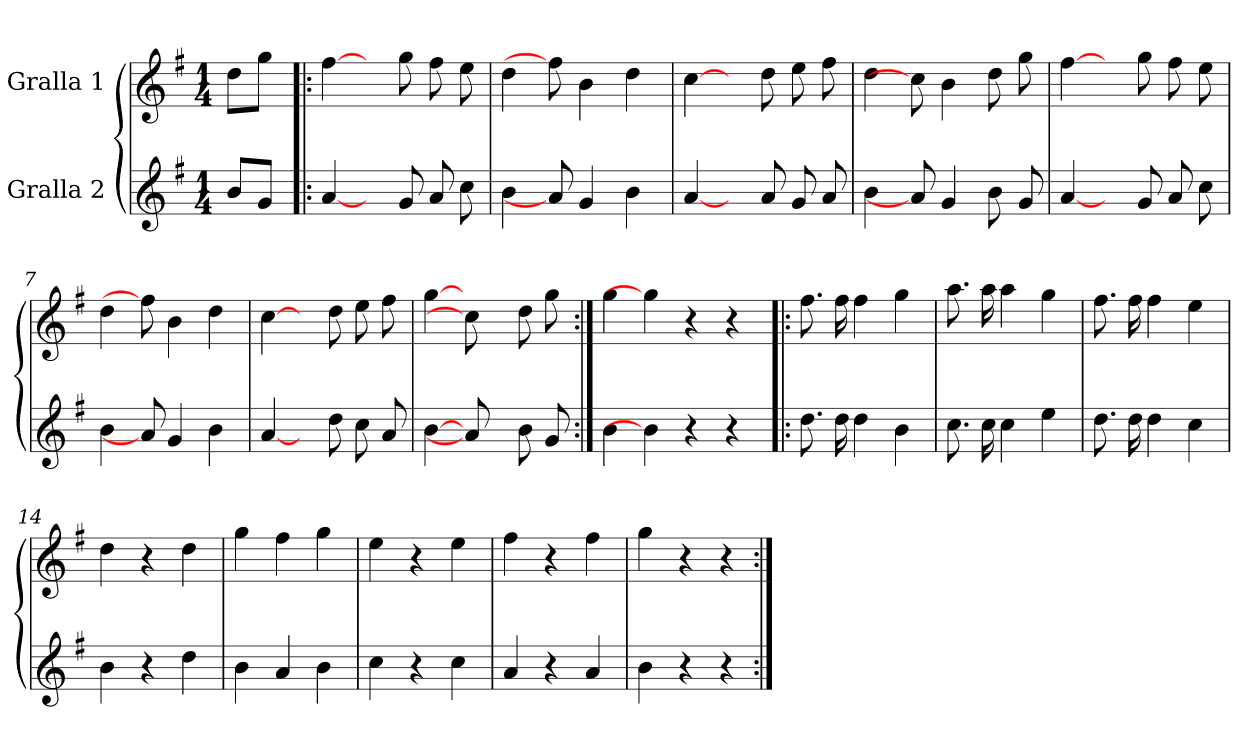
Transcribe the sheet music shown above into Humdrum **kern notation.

**kern	**kern
*part2	*part1
*staff2	*staff1
*I"Gralla 2	*I"Gralla 1
*clefG2	*clefG2
*k[f#]	*k[f#]
*M1/4	*M1/4
=1	=1
8b/L	8dd\L
8g/J	8gg\J
=2!|:	=2!|:
[4a	[4ff#
8ryy	8ryy
8g	8gg
8a	8ff#
8cc	8ee
=3	=3
4b	4dd
8a]	8ff#]
4g	4b
4b	4dd
=4	=4
[4a	[4cc
8ryy	8ryy
8a	8dd
8g	8ee
8a	8ff#
=5	=5
4b	4dd
8a]	8cc]
4g	4b
8b	8dd
8g	8gg
=6	=6
[4a	[4ff#
8ryy	8ryy
8g	8gg
8a	8ff#
8cc	8ee
=7	=7
4b	4dd
8a]	8ff#]
4g	4b
4b	4dd
=8	=8
[4a	[4cc
8ryy	8ryy
8dd	8dd
8cc	8ee
8a	8ff#
=9	=9
[4b	[4gg
8a]	8cc]
8ryy	8ryy
8b	8dd
8g	8gg
=10:|!	=10:|!
4b	4gg
4b]	4gg]
4r	4r
4r	4r
=11!|:	=11!|:
8.dd	8.ff#
16dd	16ff#
4dd	4ff#
4b	4gg
=12	=12
8.cc	8.aa
16cc	16aa
4cc	4aa
4ee	4gg
=13	=13
8.dd	8.ff#
16dd	16ff#
4dd	4ff#
4cc	4ee
=14	=14
4b	4dd
4r	4r
4dd	4dd
=15	=15
4b	4gg
4a	4ff#
4b	4gg
=16	=16
4cc	4ee
4r	4r
4cc	4ee
=17	=17
4a	4ff#
4r	4r
4a	4ff#
=18	=18
4b	4gg
4r	4r
4r	4r
=:|!	=:|!
*-	*-
